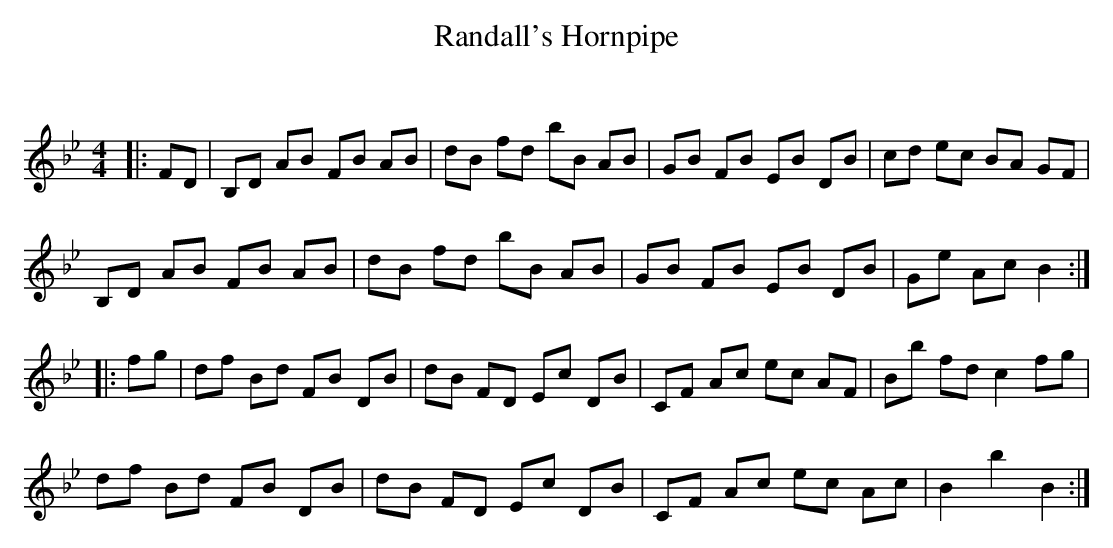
X:1
T: Randall's Hornpipe
C:
Q: 232
K:Bb
M:4/4
L:1/8
|:FD|B,D AB FB AB|dB fd bB AB|GB FB EB DB|cd ec BA GF|
B,D AB FB AB|dB fd bB AB|GB FB EB DB|Ge Ac B2:|
|:fg|df Bd FB DB|dB FD Ec DB|CF Ac ec AF|Bb fd c2 fg|
df Bd FB DB|dB FD Ec DB|CF Ac ec Ac|B2 b2 B2:|
